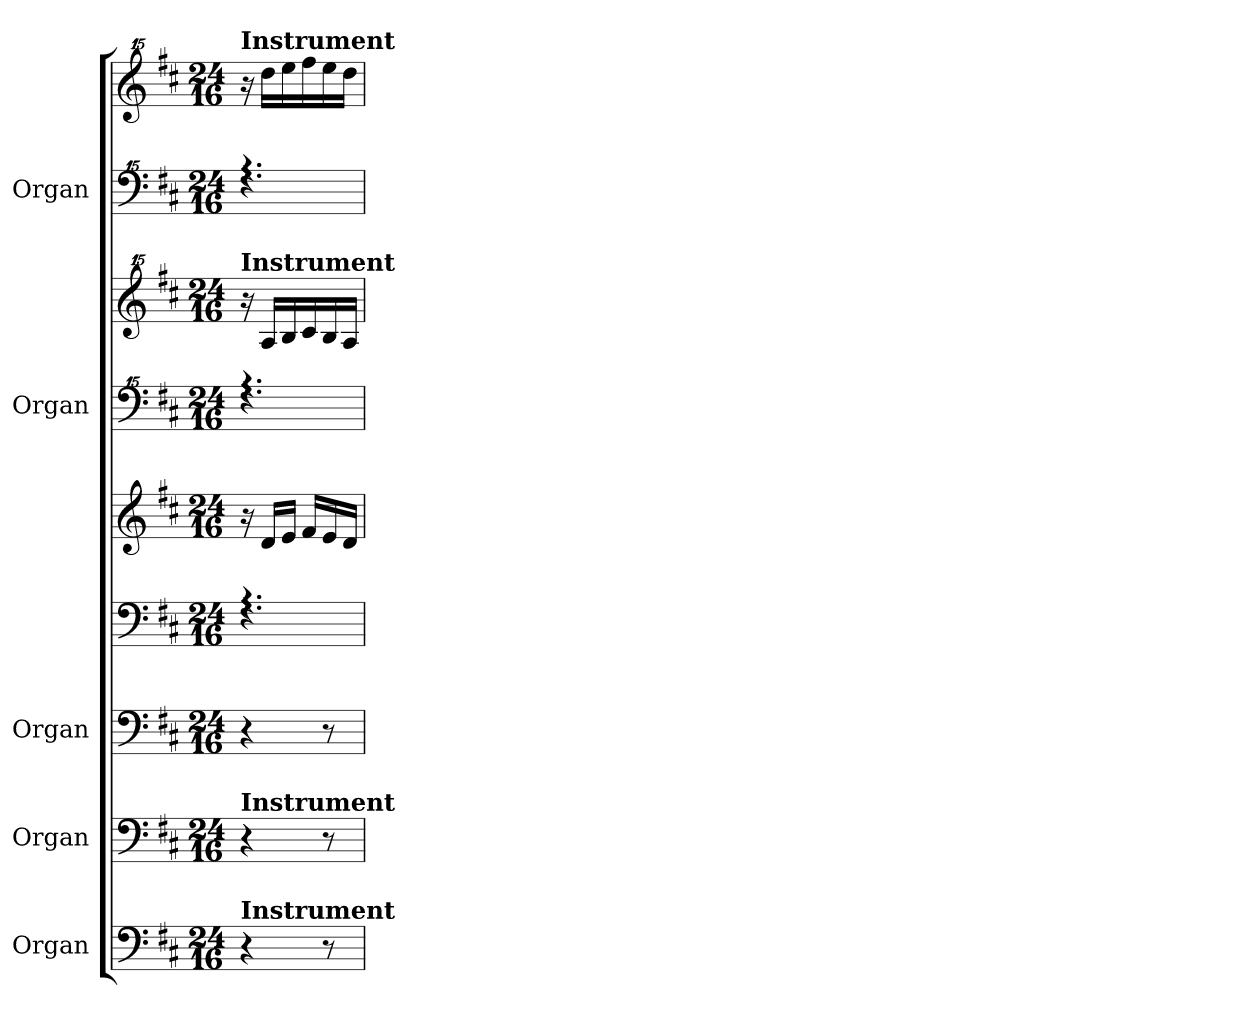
**kern	**kern	**kern	**kern	**kern	**kern	**kern	**kern	**kern
*part5	*part4	*part3	*part3	*part3	*part2	*part2	*part1	*part1
*staff9	*staff8	*staff7	*staff6	*staff5	*staff4	*staff3	*staff2	*staff1
*I"Organ	*I"Organ	*I"Organ	*	*	*I"Organ	*	*I"Organ	*
*I'Org.	*I'Org.	*I'Org.	*	*	*I'Org.	*	*I'Org.	*
*clefF4	*clefF4	*clefF4	*clefF4	*clefG2	*clefF^^4	*clefG^^2	*clefF^^4	*clefG^^2
*k[f#c#]	*k[f#c#]	*k[f#c#]	*k[f#c#]	*k[f#c#]	*k[f#c#]	*k[f#c#]	*k[f#c#]	*k[f#c#]
*M24/16	*M24/16	*M24/16	*M24/16	*M24/16	*M24/16	*M24/16	*M24/16	*M24/16
*MM90	*MM90	*MM90	*MM90	*MM90	*MM90	*MM90	*MM90	*MM90
=	=	=	=	=	=	=	=	=
*	*	*	*^	*	*^	*	*^	*
!	!	!	!	!	!	!	!	!	!	!	!LO:TX:a:B:t=Instrument
!	!	!	!	!	!	!	!	!LO:TX:a:B:t=Instrument	!	!	!
!	!LO:TX:a:B:t=Instrument	!	!	!	!	!	!	!	!	!	!
!LO:TX:a:B:t=Instrument	!	!	!	!	!	!	!	!	!	!	!
4r	4r	4r	4.r	4.rF	16r	4.r	4.rff	16r	4.r	4.rff	16r
.	.	.	.	.	16d/LL	.	.	16aa/LL	.	.	16dddd\LL
.	.	.	.	.	16e/JJ	.	.	16bb/	.	.	16eeee\
.	.	.	.	.	16f#/LL	.	.	16ccc#/	.	.	16ffff#\
8r	8r	8r	.	.	16e/	.	.	16bb/	.	.	16eeee\
.	.	.	.	.	16d/JJ	.	.	16aa/JJ	.	.	16dddd\JJ
*	*	*	*v	*v	*	*v	*v	*	*v	*v	*
=	=	=	=	=	=	=	=	=
*-	*-	*-	*-	*-	*-	*-	*-	*-
